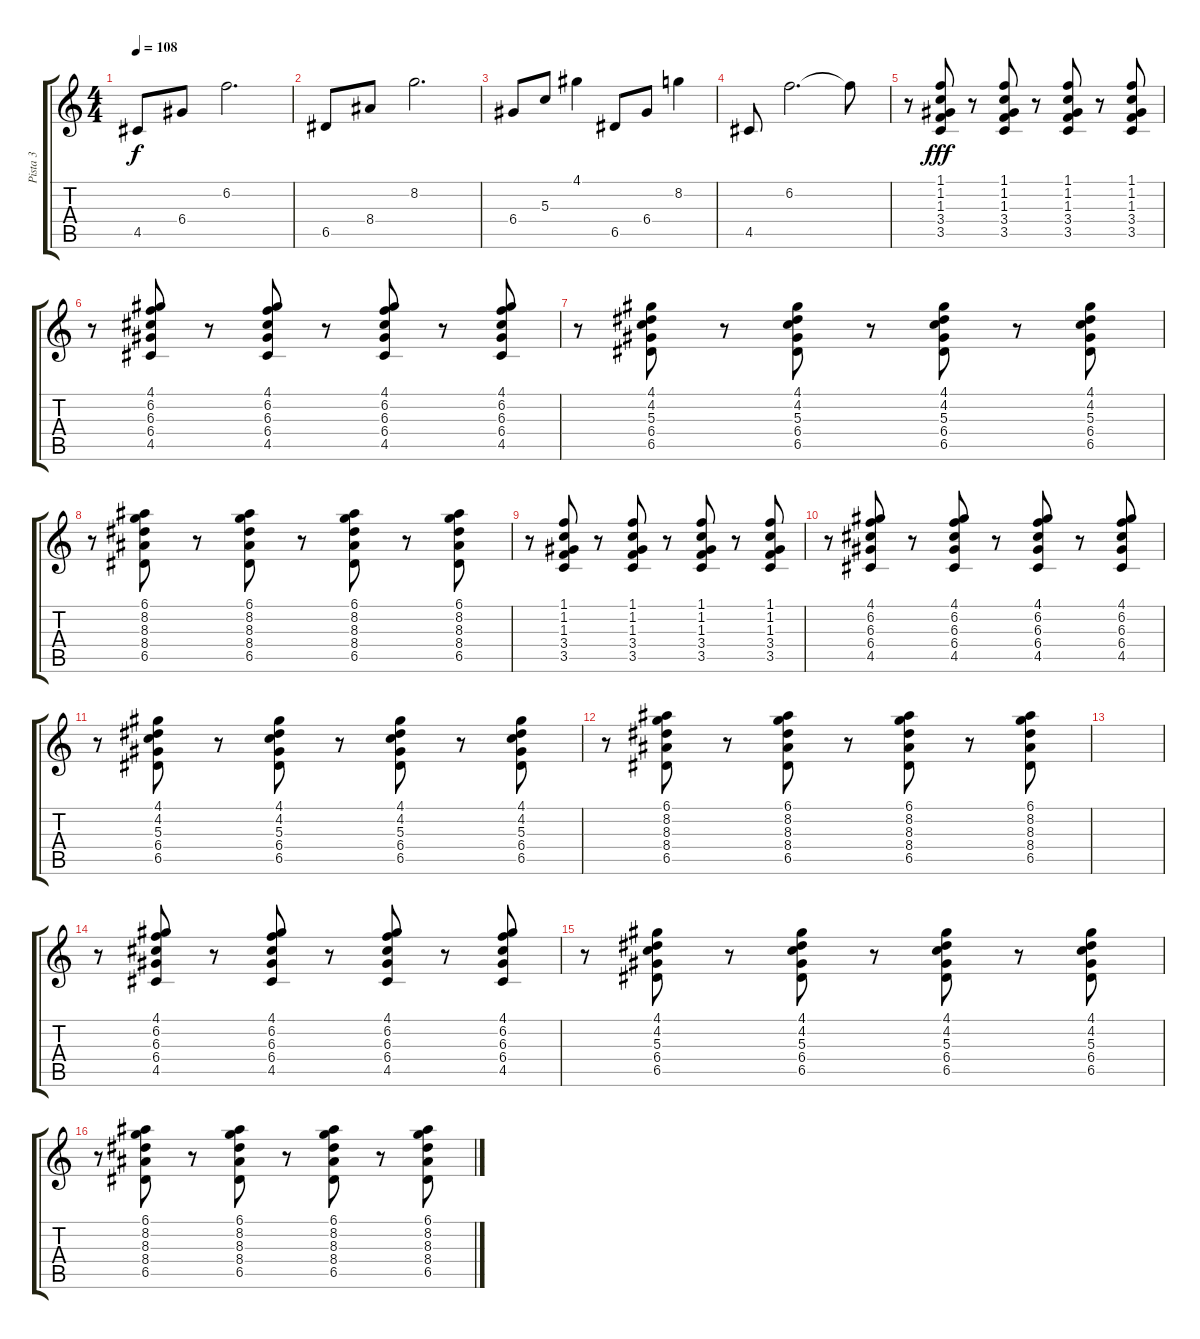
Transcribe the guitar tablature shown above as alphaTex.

\track ("Pista 3" "Pista 3") {instrument electricguitarclean}
\staff {score tabs}
\tuning (E4 B3 G3 D3 A2 E2) {hide}
\ts (4 4)
\tempo 108
\clef g2
\ks c
4.5.8{dy f instrument electricguitarclean} 6.4.8 6.2.2{d} |
6.5.8 8.4.8 8.2.2{d} |
6.4.8 5.3.8 4.1.4 6.5.8 6.4.8 8.2.4 |
4.5.8 6.2.2{d} 6.2{t}.8 |
r.8{instrument electricguitarclean} (1.1 1.2 1.3 3.4 3.5).8{dy fff} r.8 (1.1 1.2 1.3 3.4 3.5).8 r.8 (1.1 1.2 1.3 3.4 3.5).8 r.8 (1.1 1.2 1.3 3.4 3.5).8 |
r.8 (4.1 6.2 6.3 6.4 4.5).8 r.8 (4.1 6.2 6.3 6.4 4.5).8 r.8 (4.1 6.2 6.3 6.4 4.5).8 r.8 (4.1 6.2 6.3 6.4 4.5).8 |
r.8 (4.1 4.2 5.3 6.4 6.5).8 r.8 (4.1 4.2 5.3 6.4 6.5).8 r.8 (4.1 4.2 5.3 6.4 6.5).8 r.8 (4.1 4.2 5.3 6.4 6.5).8 |
r.8 (6.1 8.2 8.3 8.4 6.5).8 r.8 (6.1 8.2 8.3 8.4 6.5).8 r.8 (6.1 8.2 8.3 8.4 6.5).8 r.8 (6.1 8.2 8.3 8.4 6.5).8 |
r.8{instrument electricguitarclean} (1.1 1.2 1.3 3.4 3.5).8 r.8 (1.1 1.2 1.3 3.4 3.5).8 r.8 (1.1 1.2 1.3 3.4 3.5).8 r.8 (1.1 1.2 1.3 3.4 3.5).8 |
r.8 (4.1 6.2 6.3 6.4 4.5).8 r.8 (4.1 6.2 6.3 6.4 4.5).8 r.8 (4.1 6.2 6.3 6.4 4.5).8 r.8 (4.1 6.2 6.3 6.4 4.5).8 |
r.8 (4.1 4.2 5.3 6.4 6.5).8 r.8 (4.1 4.2 5.3 6.4 6.5).8 r.8 (4.1 4.2 5.3 6.4 6.5).8 r.8 (4.1 4.2 5.3 6.4 6.5).8 |
r.8 (6.1 8.2 8.3 8.4 6.5).8 r.8 (6.1 8.2 8.3 8.4 6.5).8 r.8 (6.1 8.2 8.3 8.4 6.5).8 r.8 (6.1 8.2 8.3 8.4 6.5).8 |
|
r.8 (4.1 6.2 6.3 6.4 4.5).8 r.8 (4.1 6.2 6.3 6.4 4.5).8 r.8 (4.1 6.2 6.3 6.4 4.5).8 r.8 (4.1 6.2 6.3 6.4 4.5).8 |
r.8 (4.1 4.2 5.3 6.4 6.5).8 r.8 (4.1 4.2 5.3 6.4 6.5).8 r.8 (4.1 4.2 5.3 6.4 6.5).8 r.8 (4.1 4.2 5.3 6.4 6.5).8 |
r.8 (6.1 8.2 8.3 8.4 6.5).8 r.8 (6.1 8.2 8.3 8.4 6.5).8 r.8 (6.1 8.2 8.3 8.4 6.5).8 r.8 (6.1 8.2 8.3 8.4 6.5).8
